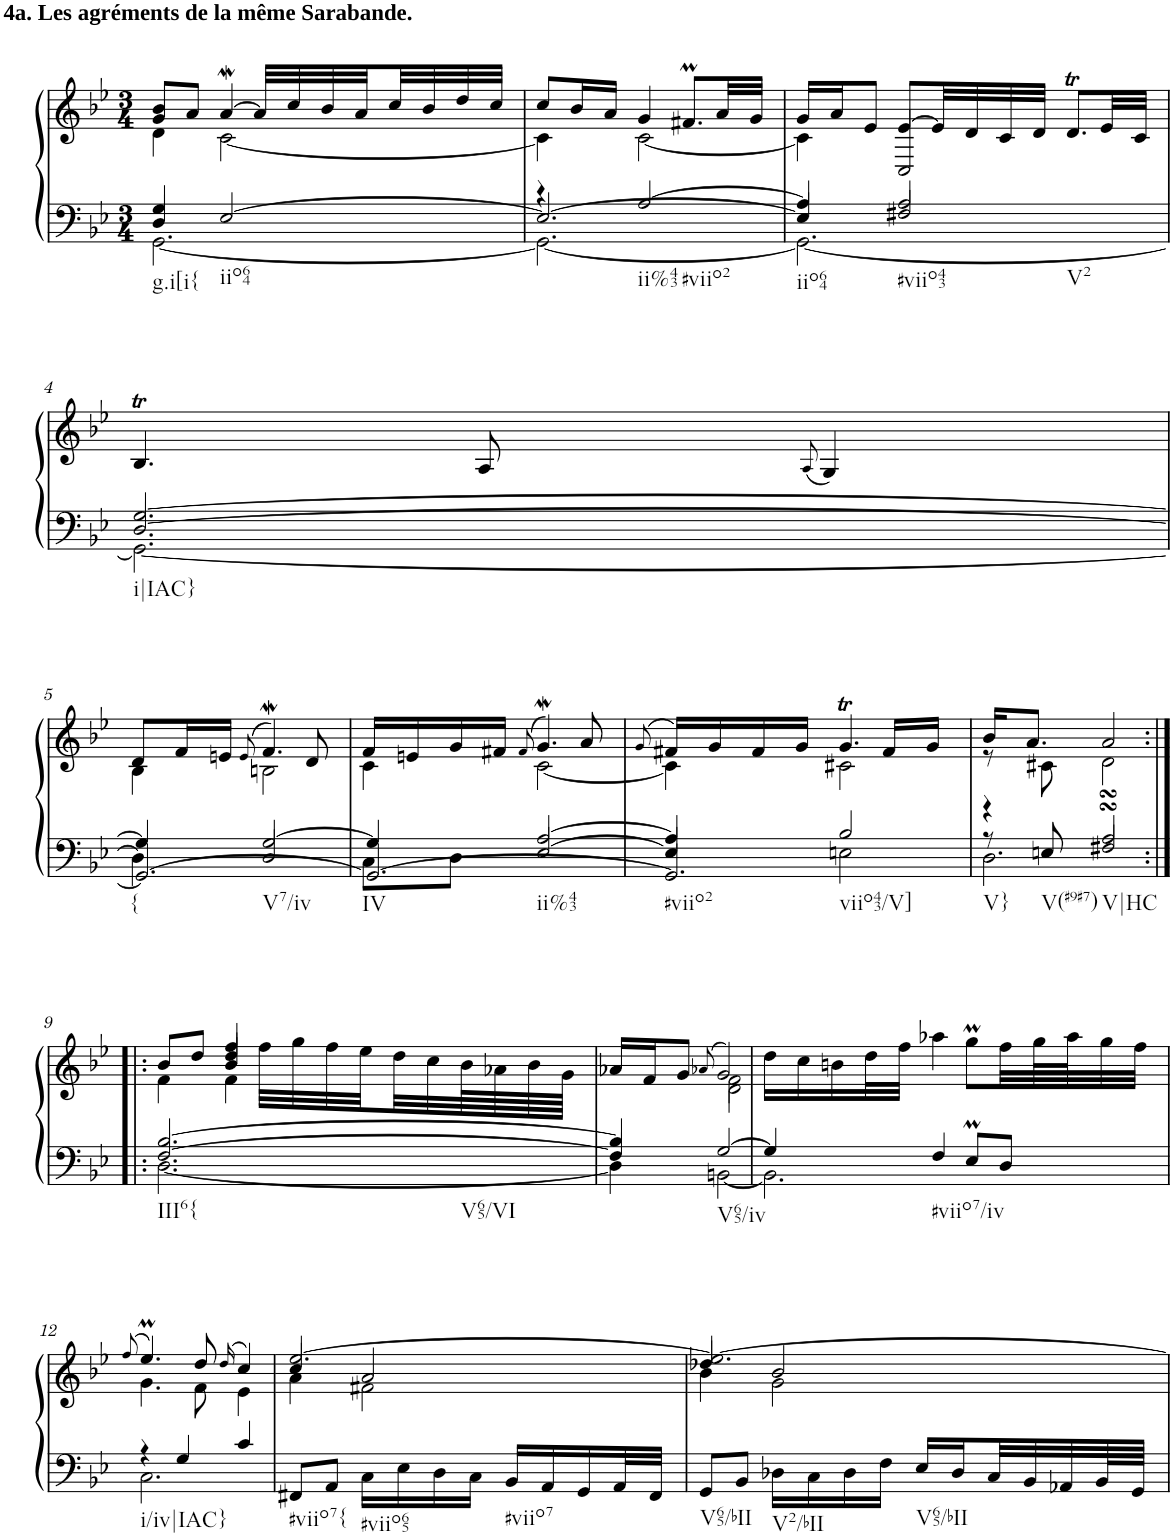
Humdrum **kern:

**kern	**kern
*part1	*part1
*staff2	*staff1
*I"unbenannt1	*
*clefF4	*clefG2
*k[b-e-]	*k[b-e-]
*M3/4	*M3/4
=1	=1
*^	*^
*	*^	*	*^
!	!	!	!LO:TX:a:B:t=4a. Les agréments de la même Sarabande.	!	!
!LO:TX:b:t=g.i[i{	!	!	!	!	!
4G/	4D/	[2.GG\	8b-/L	4d\	4g/
.	.	.	8a/J	.	.
!LO:TX:b:t=iio64	!	!	!	!	!
4ryy	[2E-/	.	[4aW/	[2c\	2ryy
4ryy	.	.	32a/LLL]	.	.
.	.	.	32cc/	.	.
.	.	.	32b-/	.	.
.	.	.	32a/	.	.
.	.	.	32cc/	.	.
.	.	.	32b-/	.	.
.	.	.	32dd/	.	.
.	.	.	32cc/JJJ	.	.
*	*	*	*	*v	*v
=2	=2	=2	=2	=2
4r	2.E-/_	2.GG\_	8cc/L	4c\]
.	.	.	16b-/L	.
.	.	.	16a/JJ	.
!LO:TX:b:t=ii%43	!	!	!	!
!LO:TX:b:t=#viio2	!	!	!	!
[2A/	.	.	4g/	[2c\
.	.	.	8.f#Xm/L	.
.	.	.	32a/LL	.
.	.	.	32g/JJJ	.
=3	=3	=3	=3	=3
!LO:TX:b:t=iio64	!	!	!	!
4A/]	4E-/]	2.GG\_	16g/LL	4c\]
.	.	.	16a/J	.
.	.	.	8e-/J	.
!LO:TX:b:t=#viio43	!	!	!	!
!LO:TX:b:t=V2	!	!	!	!
2A/	2F#X/	.	[8e-/L	2C/
.	.	.	32e-/LL]	.
.	.	.	32d/	.
.	.	.	32c/	.
.	.	.	32d/JJJ	.
.	.	.	8.dt/L	.
.	.	.	32e-/LL	.
.	.	.	32c/JJJ	.
*	*	*	*v	*v
!!LO:LB:g=z
=4	=4	=4	=4
!LO:TX:b:t=i|IAC}	!	!	!
[2.G/	[2.D/	2.GG\_	4.B-T/
.	.	.	8A/
.	.	.	(8qA/
.	.	.	4G/)
!!LO:LB:g=z
=5	=5	=5	=5
*	*	*	*^
!LO:TX:b:t={	!	!	!	!
4G/]	4D\]	2.GG/_	8d/L	4B-\
.	.	.	16f/L	.
.	.	.	16en/JJ	.
.	.	.	(8qe/	.
!LO:TX:b:t=V7/iv	!	!	!	!
[2G/	2D/	.	4.fW/)	2Bn\
.	.	.	8d/	.
=6	=6	=6	=6	=6
!LO:TX:b:t=IV	!	!	!	!
4G/]	8C\L	2.GG/_	16f/LL	4c\
.	.	.	16en/	.
.	8D\J	.	16g/	.
.	.	.	16f#X/JJ	.
.	.	.	(8qf#/	.
!LO:TX:b:t=ii%43	!	!	!	!
[2A/	[2E-/	.	4.gW/)	[2c\
.	.	.	8a/	.
=7	=7	=7	=7	=7
.	.	.	(8qg/	.
!LO:TX:b:t=#viio2	!	!	!	!
4A/]	4E-/]	2.GG/]	16f#X/LL)	4c\]
.	.	.	16g/	.
.	.	.	16f#/	.
.	.	.	16g/JJ	.
!LO:TX:b:t=viio43/V]	!	!	!	!
2B-/	2En\	.	4.gT/	2c#X\
.	.	.	16f#/LL	.
.	.	.	16g/JJ	.
=8	=8	=8	=8	=8
!LO:TX:b:t=V}	!	!	!	!
!LO:TX:b:t=V(#9#7)	!	!	!	!
4r	8r	2.D\	16b-/KL	8r
.	.	.	8.a/J	.
.	8En/	.	.	8c#X\
!LO:TX:b:t=V|HC	!	!	!	!
2A/	2F#XsSsS/	.	2a/	2dsSsS\
!!LO:LB:g=z
=9:|!|:	=9:|!|:	=9:|!|:	=9:|!|:	=9:|!|:
*	*	*	*^	*^
!LO:TX:b:t=III6{	!	!	!	!	!	!
!LO:TX:b:t=V65/VI	!	!	!	!	!	!
[2.B-/	[2.F/	[2.D\	8b-/L	4f\	4ryy	4ryy
.	.	.	8dd/J	.	.	.
.	.	.	4ff/	4f\	4dd/	4b-/
.	.	.	32ff\LLL	4ryy	4ryy	4ryy
.	.	.	32gg\	.	.	.
.	.	.	32ff\	.	.	.
.	.	.	32ee-\	.	.	.
.	.	.	32dd\	.	.	.
.	.	.	32cc\	.	.	.
.	.	.	64b-\L	.	.	.
.	.	.	64a-X\	.	.	.
.	.	.	64b-\	.	.	.
.	.	.	64g\JJJJ	.	.	.
*	*	*	*	*	*v	*v
=10	=10	=10	=10	=10	=10
4B-/]	4F/]	4D\]	16a-X/LL	4ryy	4ryy
.	.	.	16f/J	.	.
.	.	.	8g/J	.	.
.	.	.	(8qa-X/	.	.
!LO:TX:b:t=V65/iv	!	!	!	!	!
[2G/	[2BBn\	2ryy	2g/)	2d\	2f\
*	*v	*v	*	*	*
*	*	*v	*v	*v
=11	=11	=11
4G/]	2.BB\]	16dd\LL
.	.	16cc\
.	.	16bn\
.	.	32dd\L
.	.	32ff\JJJ
!LO:TX:b:t=#viio7/iv	!	!
4F/	.	4aa-X\
8E-M/L	.	8ggM\L
8D/J	.	32ff\LL
.	.	64gg\L
.	.	64aa-\J
.	.	32gg\
.	.	32ff\JJJ
!!LO:LB:g=z
=12	=12	=12
.	.	(8qff/
*	*	*^
!LO:TX:b:t=i/iv|IAC}	!	!	!
4r	2.C\	4.ee-M/)	4.g\
4G/	.	.	.
.	.	8dd/	8f\
.	.	(16qdd/	.
4c/	.	4cc/)	4e-\
*v	*v	*	*
=13	=13	=13
*	*	*^
!LO:TX:b:t=#viio7{	!	!	!
8FF#X/L	[2.ee-/	4cc/	4a\
8AA/J	.	.	.
!LO:TX:b:t=#viio65	!	!	!
16C\LL	.	2a/	2f#X\
16E-\	.	.	.
16D\	.	.	.
16C\JJ	.	.	.
!LO:TX:b:t=#viio7	!	!	!
16BB-/LL	.	.	.
16AA/	.	.	.
16GG/	.	.	.
32AA/L	.	.	.
32FF#/JJJ	.	.	.
=14	=14	=14	=14
!LO:TX:b:t=V65/bII	!	!	!
8GG/L	2.ee-/_	4dd-X/	4b-\
8BB-/J	.	.	.
!LO:TX:b:t=V2/bII	!	!	!
16D-X\LL	.	2b-/	2g\
16C\	.	.	.
16D-\	.	.	.
16F\JJ	.	.	.
!LO:TX:b:t=V65/bII	!	!	!
16E-/LL	.	.	.
16D-/	.	.	.
32C/L	.	.	.
32BB-/	.	.	.
32AA-X/	.	.	.
64BB-/L	.	.	.
64GG/JJJJ	.	.	.
*	*v	*v	*v
=	=
*-	*-
